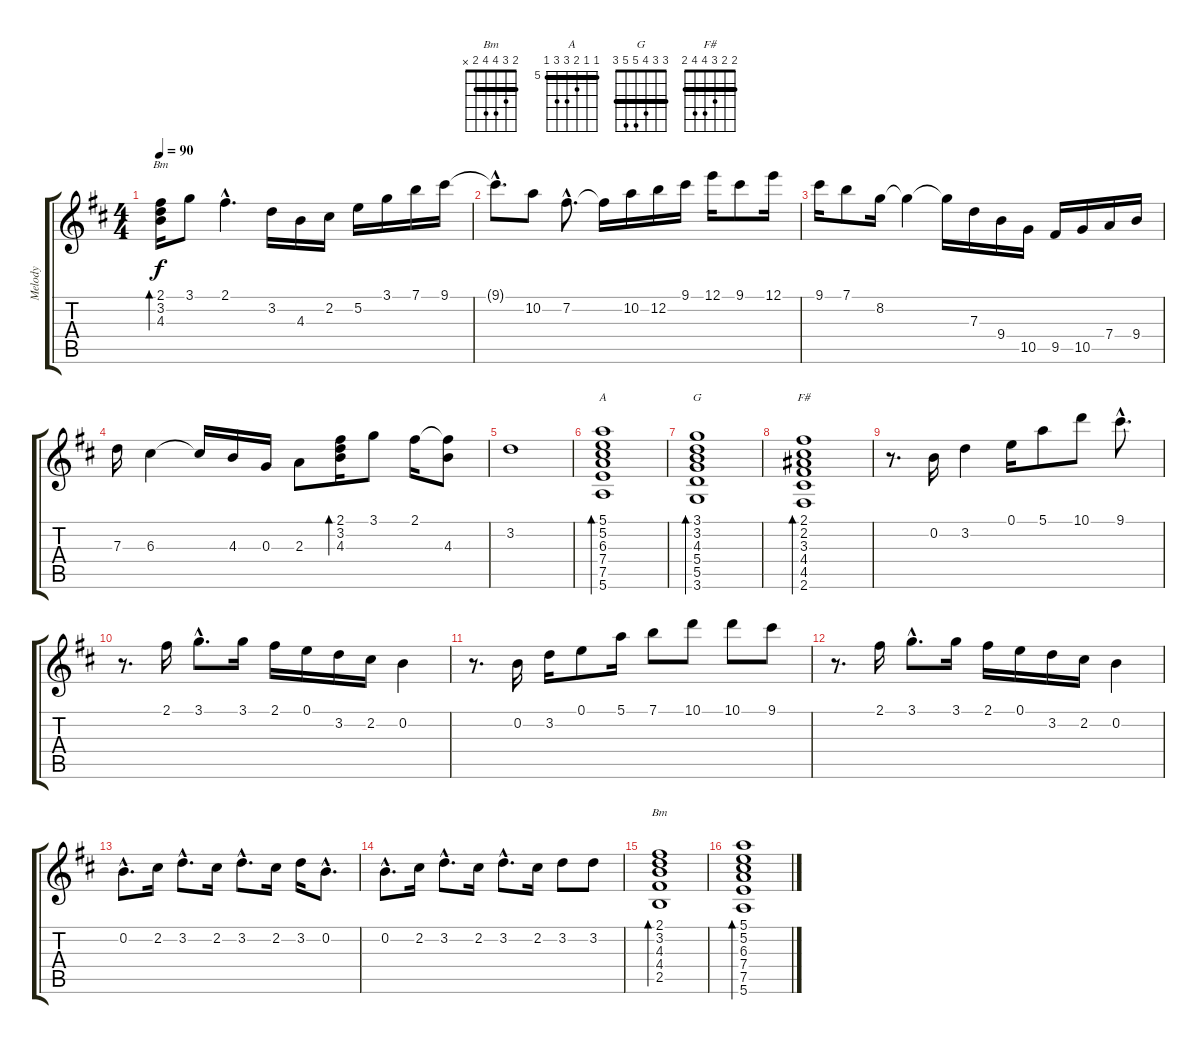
\track ("Melody" "Melody") {instrument acousticguitarnylon}
\staff {score tabs}
\tuning (E4 B3 G3 D3 A2 E2) {hide}
\chord ("Bm" 2 3 4 x x x)
\chord ("A" 5 5 6 7 7 5) {firstfret 5 barre 5}
\chord ("G" 3 3 4 5 5 3) {barre 3}
\chord ("F#" 2 2 3 4 4 2) {barre 2}
\chord ("Bm" 2 3 4 4 2 x) {barre 2}
\ts (4 4)
\tempo 90
\clef g2
\ks bminor
(2.1 3.2 4.3).16{bd 480 ch "Bm" dy f instrument acousticguitarnylon} 3.1.8 2.1{hac}.4{d} 3.2.16 4.3.16 2.2.16 5.2.16 3.1.16 7.1.16 9.1.16 |
9.1{hac t}.8{d} 10.2.8 7.2{hac}.8{d} 7.2{t}.16 10.2.16 12.2.16 9.1.16 12.1.16 9.1.8 12.1.16 |
9.1.16 7.1.8 8.2.16 8.2{t}.4 8.2{t}.16 7.3.16 9.4.16 10.5.16 9.5.16 10.5.16 7.4.16 9.4.16 |
7.3.16 6.3.4 6.3{t}.16 4.3.16 0.3.16 2.3.8 (2.1 3.2 4.3).16{bd 240} 3.1.8 2.1.16 (2.1{t} 4.3).8 |
3.2.1 |
(5.1 5.2 6.3 7.4 7.5 5.6).1{bd 120 ch "A" volume 12} |
(3.1 3.2 4.3 5.4 5.5 3.6).1{bd 120 ch "G"} |
(2.1 2.2 3.3 4.4 4.5 2.6).1{bd 120 ch "F#"} |
r.8{d volume 12} 0.2.16 3.2.4 0.1.16 5.1.8 10.1.8 9.1{hac}.8{d} |
r.8{d} 2.1.16 3.1{hac}.8{d} 3.1.16 2.1.16 0.1.16 3.2.16 2.2.16 0.2.4 |
r.8{d} 0.2.16 3.2.16 0.1.8 5.1.16 7.1.8 10.1.8 10.1.8 9.1.8 |
r.8{d} 2.1.16 3.1{hac}.8{d} 3.1.16 2.1.16 0.1.16 3.2.16 2.2.16 0.2.4 |
0.2{hac}.8{d} 2.2.16 3.2{hac}.8{d} 2.2.16 3.2{hac}.8{d} 2.2.16 3.2.16 0.2{hac}.8{d} |
0.2{hac}.8{d} 2.2.16 3.2{hac}.8{d} 2.2.16 3.2{hac}.8{d} 2.2.16 3.2.8 3.2.8 |
(2.1 3.2 4.3 4.4 2.5).1{bd 120 ch "Bm"} |
(5.1 5.2 6.3 7.4 7.5 5.6).1{bd 120}
